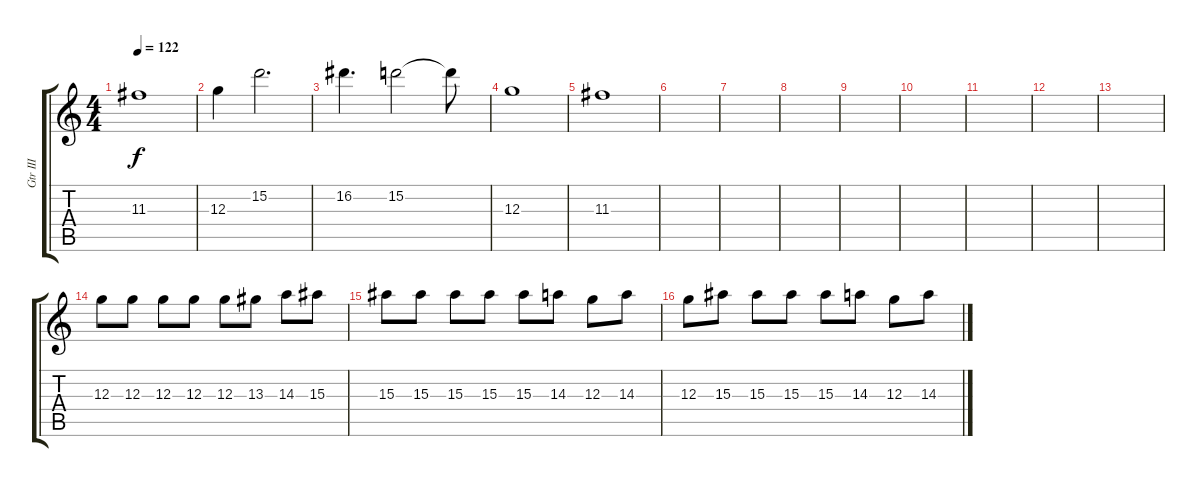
\track ("Gtr III" "Gtr III") {instrument overdrivenguitar}
\staff {score tabs}
\tuning (E4 B3 G3 D3 A2 D2) {hide}
\ts (4 4)
\tempo 122
\clef g2
\ks c
11.3.1{dy f} |
12.3.4 15.2.2{d} |
16.2.4{d} 15.2.2 15.2{t}.8 |
12.3.1 |
11.3.1 |
|
|
|
|
|
|
|
|
12.3.8{volume 13 balance 8} 12.3.8 12.3.8 12.3.8 12.3.8 13.3.8 14.3.8 15.3.8 |
15.3.8 15.3.8 15.3.8 15.3.8 15.3.8 14.3.8 12.3.8 14.3.8 |
12.3.8 15.3.8 15.3.8 15.3.8 15.3.8 14.3.8 12.3.8 14.3.8
